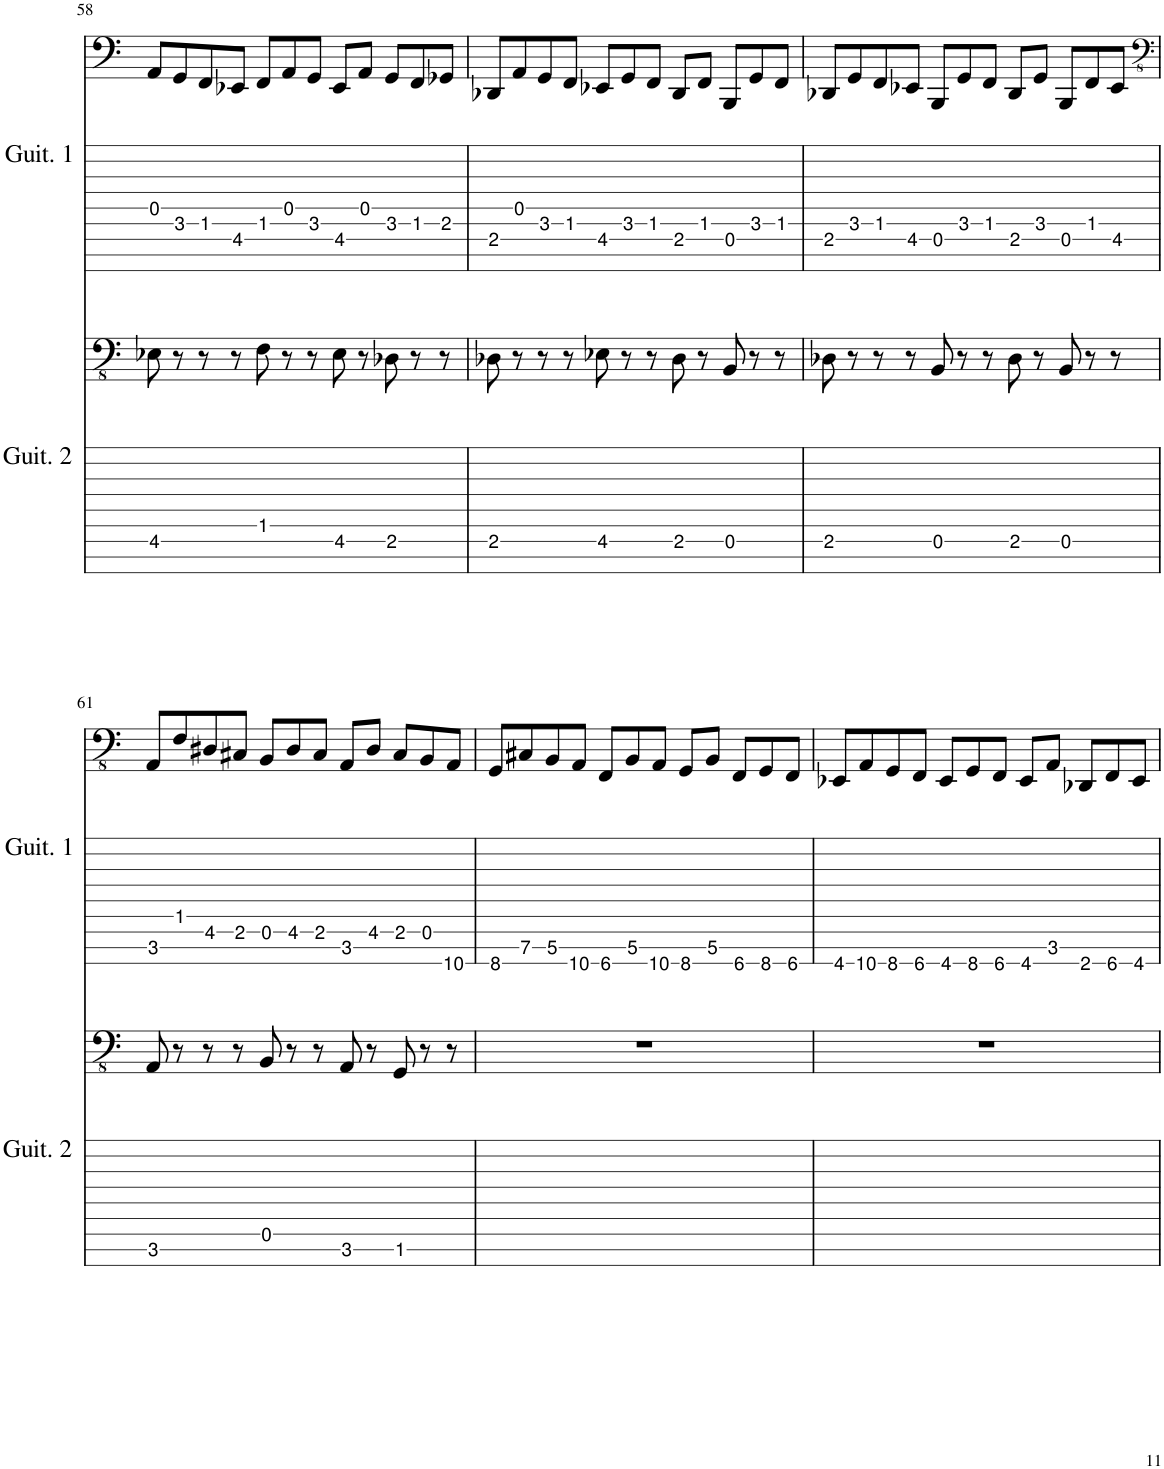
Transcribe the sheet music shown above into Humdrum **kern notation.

**kern	**kern	**kern	**kern
*part2	*part2	*part1	*part1
*staff4	*staff3	*staff2	*staff1
*I"Guitar 2	*	*I"Guitar 1	*
*I'Guit. 2	*	*I'Guit. 1	*
!!LO:PB:g=z
*	*clefFv4	*	*clefF4
*k[]	*k[]	*k[]	*k[]
*M12/8	*M12/8	*M12/8	*M12/8
=58	=58	=58	=58
8EE-X	8EE-X\	8AAL	8AA/L
8r	8r	8GG	8GG/
8r	8r	8FFJ	8FF/
8r	8r	8EE-L	8EE-X/J
8FF	8FF\	8FF	8FF/L
8r	8r	8AAJ	8AA/
8r	8r	8GGL	8GG/J
8EE-	8EE-\	8EE-	8EE-/L
8r	8r	8AAJ	8AA/J
8DD-	8DD-X\	8GGL	8GG/L
8r	8r	8FF	8FF/
8r	8r	8GG-J	8GG-X/J
=59	=59	=59	=59
8DD-	8DD-X\	8DD-L	8DD-X/L
8r	8r	8AA	8AA/
8r	8r	8GGJ	8GG/
8r	8r	8FFL	8FF/J
8EE-	8EE-X\	8EE-	8EE-X/L
8r	8r	8GGJ	8GG/
8r	8r	8FFL	8FF/J
8DD-	8DD-\	8DD-	8DD-/L
8r	8r	8FFJ	8FF/J
8BBB	8BBB/	8BBBL	8BBB/L
8r	8r	8GG	8GG/
8r	8r	8FFJ	8FF/J
=60	=60	=60	=60
8DD-X	8DD-X\	8DD-XL	8DD-X/L
8r	8r	8GG	8GG/
8r	8r	8FFJ	8FF/
8r	8r	8EE-L	8EE-X/J
8BBB	8BBB/	8BBB	8BBB/L
8r	8r	8GGJ	8GG/
8r	8r	8FFL	8FF/J
8DD-	8DD-\	8DD-	8DD-/L
8r	8r	8GGJ	8GG/J
8BBB	8BBB/	8BBBL	8BBB/L
8r	8r	8FF	8FF/
8r	8r	8EE-J	8EE-/J
!!LO:LB:g=z
=61	=61	=61	=61
*	*	*	*clefFv4
8AAA	8AAA/	8AAAL	8AAA/L
8r	8r	8FF	8FF/
8r	8r	8DD#J	8DD#X/
8r	8r	8CC#L	8CC#X/J
8BBB	8BBB/	8BBB	8BBB/L
8r	8r	8DD#J	8DD#/
8r	8r	8CC#L	8CC#/J
8AAA	8AAA/	8AAA	8AAA/L
8r	8r	8DD#J	8DD#/J
8GGG	8GGG/	8CC#L	8CC#/L
8r	8r	8BBB	8BBB/
8r	8r	8AAAJ	8AAA/J
=62	=62	=62	=62
1.r	1.r	8GGGL	8GGG/L
.	.	8CC#	8CC#X/
.	.	8BBBJ	8BBB/
.	.	8AAAL	8AAA/J
.	.	8FFF	8FFF/L
.	.	8BBBJ	8BBB/
.	.	8AAAL	8AAA/J
.	.	8GGG	8GGG/L
.	.	8BBBJ	8BBB/J
.	.	8FFFL	8FFF/L
.	.	8GGG	8GGG/
.	.	8FFFJ	8FFF/J
=63	=63	=63	=63
1.r	1.r	8EEE-L	8EEE-X/L
.	.	8AAA	8AAA/
.	.	8GGGJ	8GGG/
.	.	8FFFL	8FFF/J
.	.	8EEE-	8EEE-/L
.	.	8GGGJ	8GGG/
.	.	8FFFL	8FFF/J
.	.	8EEE-	8EEE-/L
.	.	8AAAJ	8AAA/J
.	.	8DDD-L	8DDD-X/L
.	.	8FFF	8FFF/
.	.	8EEE-J	8EEE-/J
=	=	=	=
*-	*-	*-	*-
